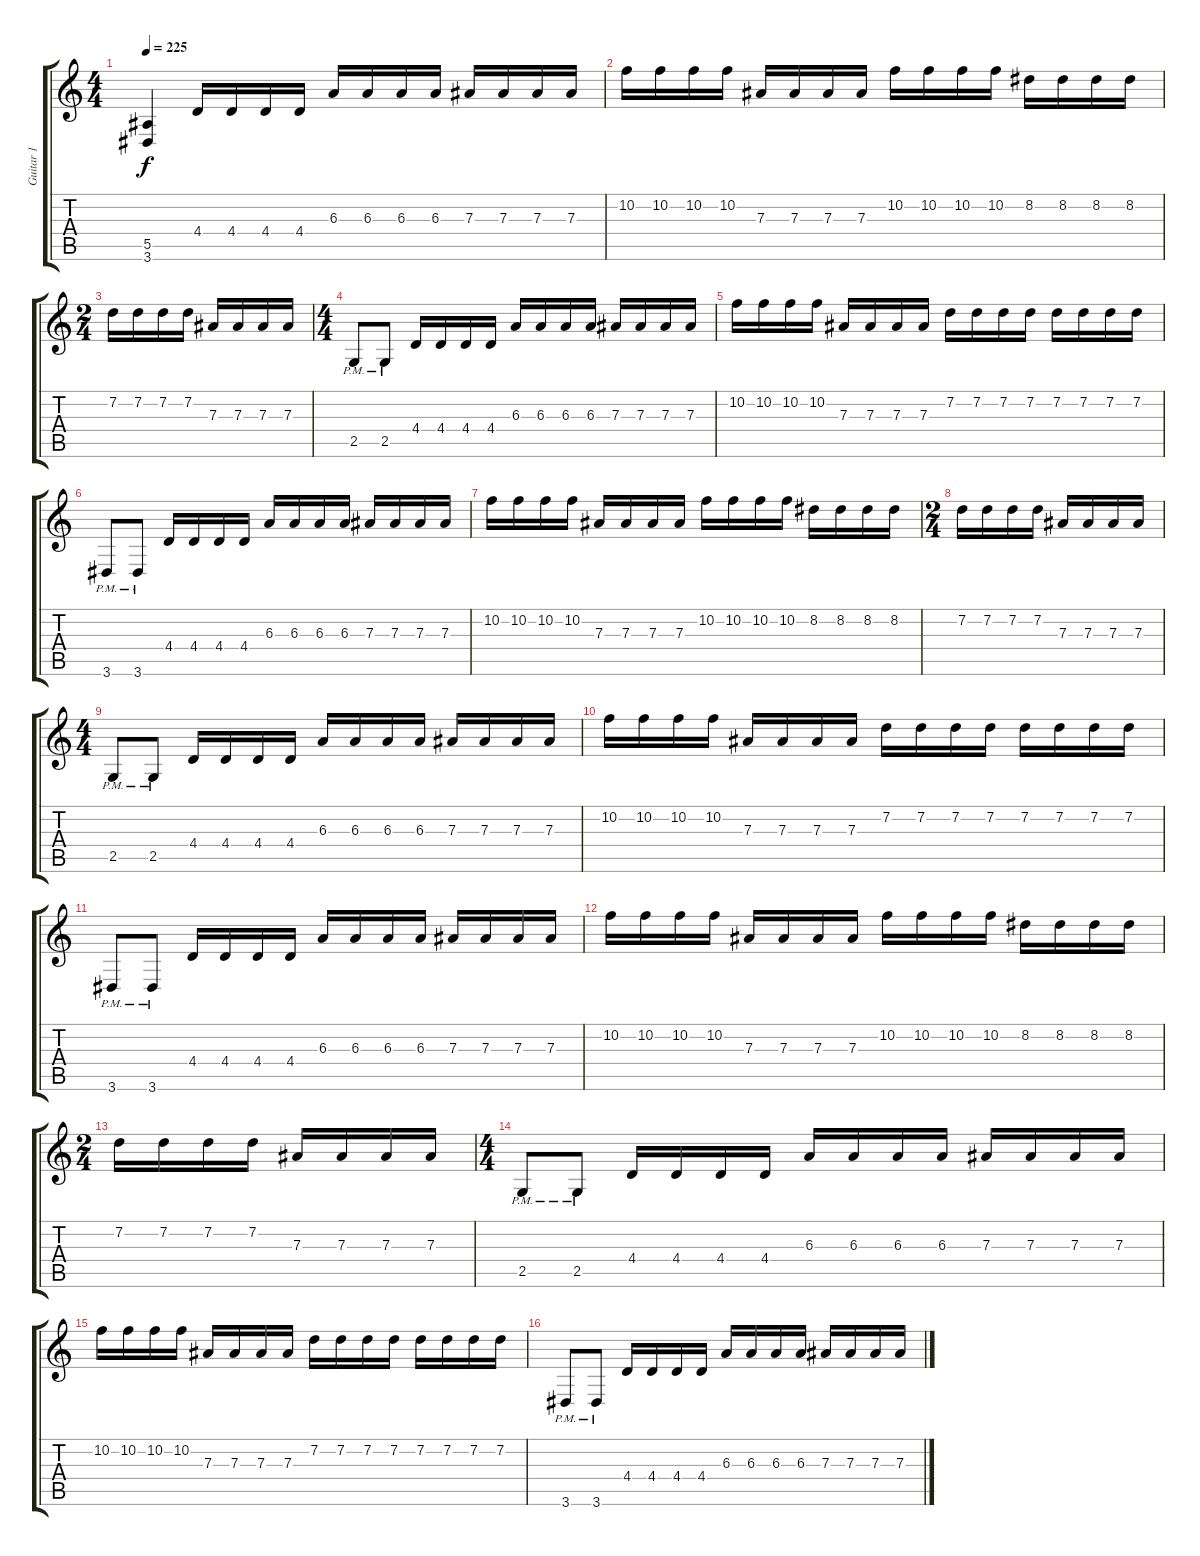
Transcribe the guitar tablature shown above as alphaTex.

\track ("Guitar 1" "Guitar 1") {instrument distortionguitar}
\staff {score tabs}
\tuning (C4 G3 Eb3 Bb2 F2 C2) {hide}
\ts (4 4)
\tempo 225
\clef g2
\ks c
(5.5 3.6).4{dy f} 4.4.16 4.4.16 4.4.16 4.4.16 6.3.16 6.3.16 6.3.16 6.3.16 7.3.16 7.3.16 7.3.16 7.3.16 |
10.2.16 10.2.16 10.2.16 10.2.16 7.3.16 7.3.16 7.3.16 7.3.16 10.2.16 10.2.16 10.2.16 10.2.16 8.2.16 8.2.16 8.2.16 8.2.16 |
\ts (2 4)
7.2.16 7.2.16 7.2.16 7.2.16 7.3.16 7.3.16 7.3.16 7.3.16 |
\ts (4 4)
2.5{pm}.8 2.5{pm}.8 4.4.16 4.4.16 4.4.16 4.4.16 6.3.16 6.3.16 6.3.16 6.3.16 7.3.16 7.3.16 7.3.16 7.3.16 |
10.2.16 10.2.16 10.2.16 10.2.16 7.3.16 7.3.16 7.3.16 7.3.16 7.2.16 7.2.16 7.2.16 7.2.16 7.2.16 7.2.16 7.2.16 7.2.16 |
3.6{pm}.8 3.6{pm}.8 4.4.16 4.4.16 4.4.16 4.4.16 6.3.16 6.3.16 6.3.16 6.3.16 7.3.16 7.3.16 7.3.16 7.3.16 |
10.2.16 10.2.16 10.2.16 10.2.16 7.3.16 7.3.16 7.3.16 7.3.16 10.2.16 10.2.16 10.2.16 10.2.16 8.2.16 8.2.16 8.2.16 8.2.16 |
\ts (2 4)
7.2.16 7.2.16 7.2.16 7.2.16 7.3.16 7.3.16 7.3.16 7.3.16 |
\ts (4 4)
2.5{pm}.8 2.5{pm}.8 4.4.16 4.4.16 4.4.16 4.4.16 6.3.16 6.3.16 6.3.16 6.3.16 7.3.16 7.3.16 7.3.16 7.3.16 |
10.2.16 10.2.16 10.2.16 10.2.16 7.3.16 7.3.16 7.3.16 7.3.16 7.2.16 7.2.16 7.2.16 7.2.16 7.2.16 7.2.16 7.2.16 7.2.16 |
3.6{pm}.8 3.6{pm}.8 4.4.16 4.4.16 4.4.16 4.4.16 6.3.16 6.3.16 6.3.16 6.3.16 7.3.16 7.3.16 7.3.16 7.3.16 |
10.2.16 10.2.16 10.2.16 10.2.16 7.3.16 7.3.16 7.3.16 7.3.16 10.2.16 10.2.16 10.2.16 10.2.16 8.2.16 8.2.16 8.2.16 8.2.16 |
\ts (2 4)
7.2.16 7.2.16 7.2.16 7.2.16 7.3.16 7.3.16 7.3.16 7.3.16 |
\ts (4 4)
2.5{pm}.8 2.5{pm}.8 4.4.16 4.4.16 4.4.16 4.4.16 6.3.16 6.3.16 6.3.16 6.3.16 7.3.16 7.3.16 7.3.16 7.3.16 |
10.2.16 10.2.16 10.2.16 10.2.16 7.3.16 7.3.16 7.3.16 7.3.16 7.2.16 7.2.16 7.2.16 7.2.16 7.2.16 7.2.16 7.2.16 7.2.16 |
3.6{pm}.8 3.6{pm}.8 4.4.16 4.4.16 4.4.16 4.4.16 6.3.16 6.3.16 6.3.16 6.3.16 7.3.16 7.3.16 7.3.16 7.3.16
